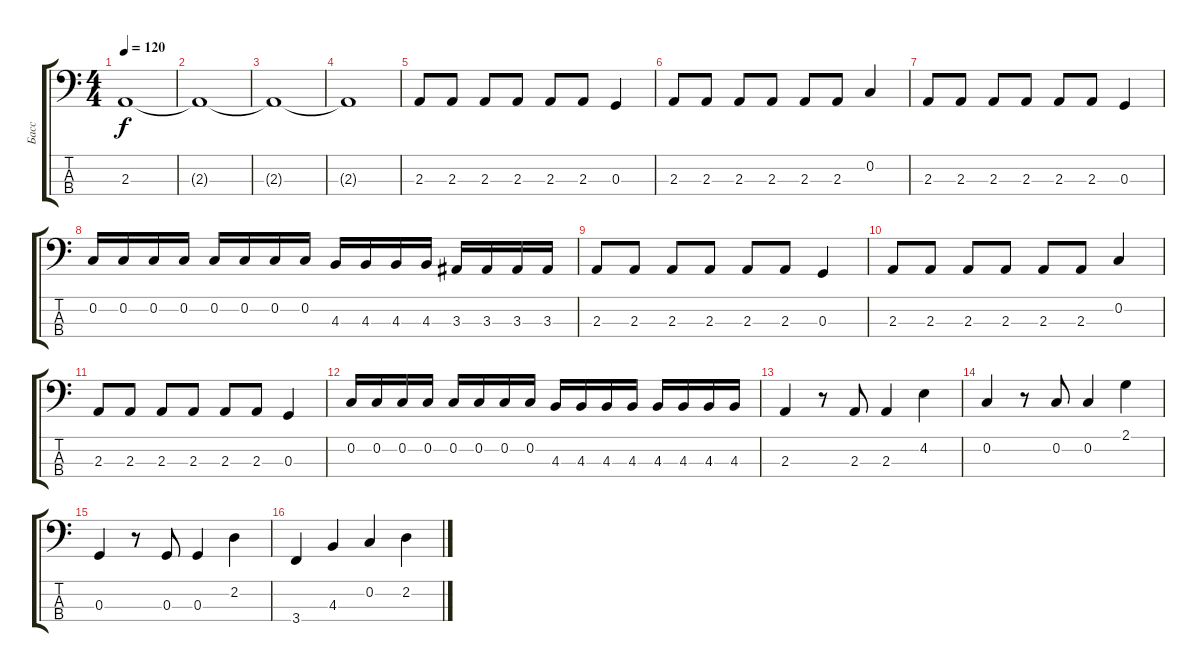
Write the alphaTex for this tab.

\track ("Басс" "Басс") {instrument electricbassfinger}
\staff {score tabs}
\tuning (F2 C2 G1 D1) {hide}
\ts (4 4)
\tempo 120
\clef f4
\ks c
2.3.1{dy f} |
2.3{t}.1 |
2.3{t}.1 |
2.3{t}.1 |
2.3.8 2.3.8 2.3.8 2.3.8 2.3.8 2.3.8 0.3.4 |
2.3.8 2.3.8 2.3.8 2.3.8 2.3.8 2.3.8 0.2.4 |
2.3.8 2.3.8 2.3.8 2.3.8 2.3.8 2.3.8 0.3.4 |
0.2.16 0.2.16 0.2.16 0.2.16 0.2.16 0.2.16 0.2.16 0.2.16 4.3.16 4.3.16 4.3.16 4.3.16 3.3.16 3.3.16 3.3.16 3.3.16 |
2.3.8 2.3.8 2.3.8 2.3.8 2.3.8 2.3.8 0.3.4 |
2.3.8 2.3.8 2.3.8 2.3.8 2.3.8 2.3.8 0.2.4 |
2.3.8 2.3.8 2.3.8 2.3.8 2.3.8 2.3.8 0.3.4 |
0.2.16 0.2.16 0.2.16 0.2.16 0.2.16 0.2.16 0.2.16 0.2.16 4.3.16 4.3.16 4.3.16 4.3.16 4.3.16 4.3.16 4.3.16 4.3.16 |
2.3.4 r.8 2.3.8 2.3.4 4.2.4 |
0.2.4 r.8 0.2.8 0.2.4 2.1.4 |
0.3.4 r.8 0.3.8 0.3.4 2.2.4 |
3.4.4 4.3.4 0.2.4 2.2.4
